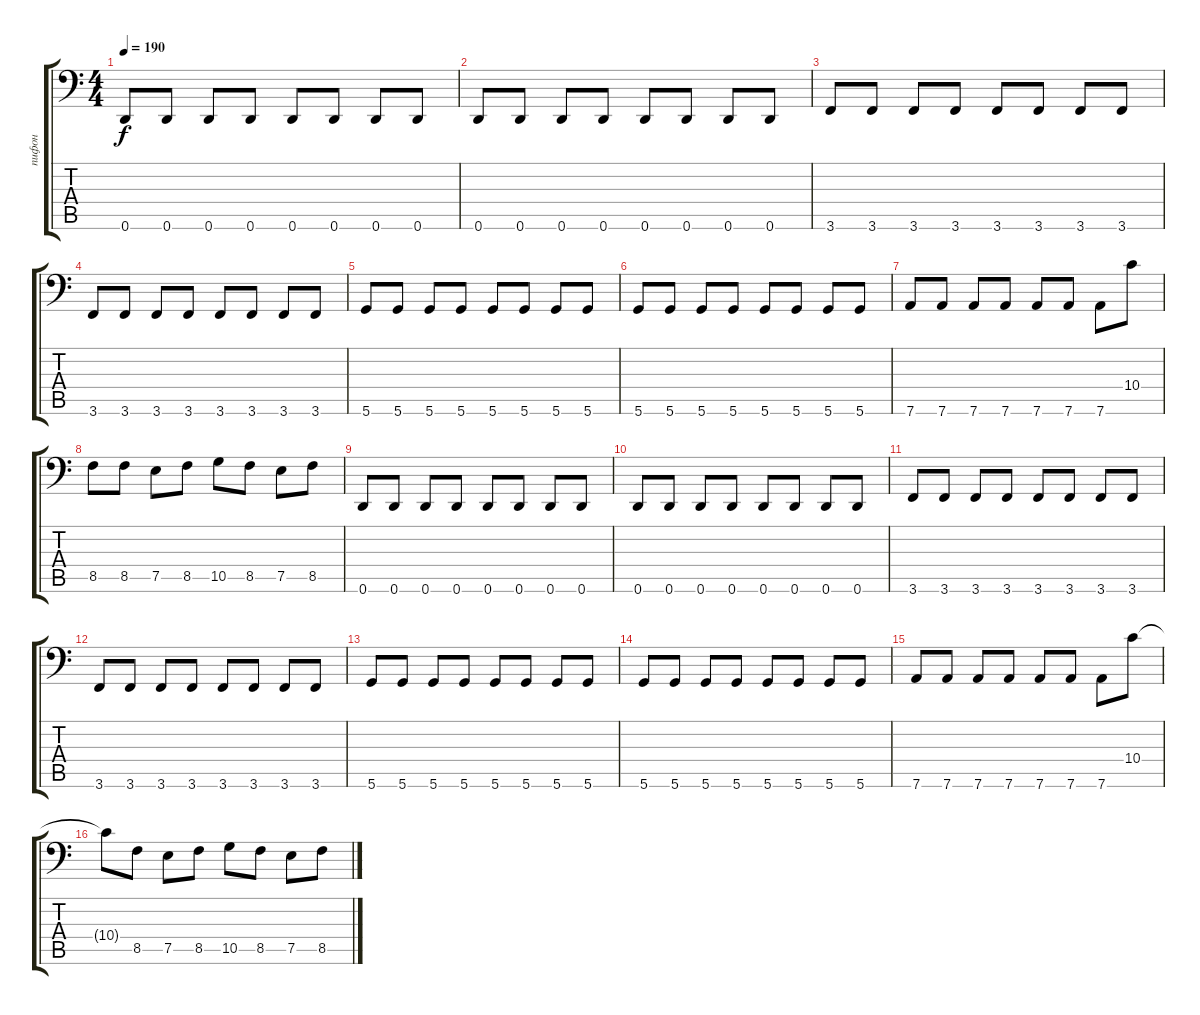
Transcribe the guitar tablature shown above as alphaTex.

\track ("пифон" "пифон") {instrument electricbasspick}
\staff {score tabs}
\tuning (E3 B3 G2 D2 A1 D1) {hide}
\ts (4 4)
\tempo 190
\clef f4
\ks c
0.6.8{dy f} 0.6.8 0.6.8 0.6.8 0.6.8 0.6.8 0.6.8 0.6.8 |
0.6.8 0.6.8 0.6.8 0.6.8 0.6.8 0.6.8 0.6.8 0.6.8 |
3.6.8 3.6.8 3.6.8 3.6.8 3.6.8 3.6.8 3.6.8 3.6.8 |
3.6.8 3.6.8 3.6.8 3.6.8 3.6.8 3.6.8 3.6.8 3.6.8 |
5.6.8 5.6.8 5.6.8 5.6.8 5.6.8 5.6.8 5.6.8 5.6.8 |
5.6.8 5.6.8 5.6.8 5.6.8 5.6.8 5.6.8 5.6.8 5.6.8 |
7.6.8 7.6.8 7.6.8 7.6.8 7.6.8 7.6.8 7.6.8 10.4.8 |
8.5.8 8.5.8 7.5.8 8.5.8 10.5.8 8.5.8 7.5.8 8.5.8 |
0.6.8 0.6.8 0.6.8 0.6.8 0.6.8 0.6.8 0.6.8 0.6.8 |
0.6.8 0.6.8 0.6.8 0.6.8 0.6.8 0.6.8 0.6.8 0.6.8 |
3.6.8 3.6.8 3.6.8 3.6.8 3.6.8 3.6.8 3.6.8 3.6.8 |
3.6.8 3.6.8 3.6.8 3.6.8 3.6.8 3.6.8 3.6.8 3.6.8 |
5.6.8 5.6.8 5.6.8 5.6.8 5.6.8 5.6.8 5.6.8 5.6.8 |
5.6.8 5.6.8 5.6.8 5.6.8 5.6.8 5.6.8 5.6.8 5.6.8 |
7.6.8 7.6.8 7.6.8 7.6.8 7.6.8 7.6.8 7.6.8 10.4.8 |
10.4{t}.8 8.5.8 7.5.8 8.5.8 10.5.8 8.5.8 7.5.8 8.5.8
